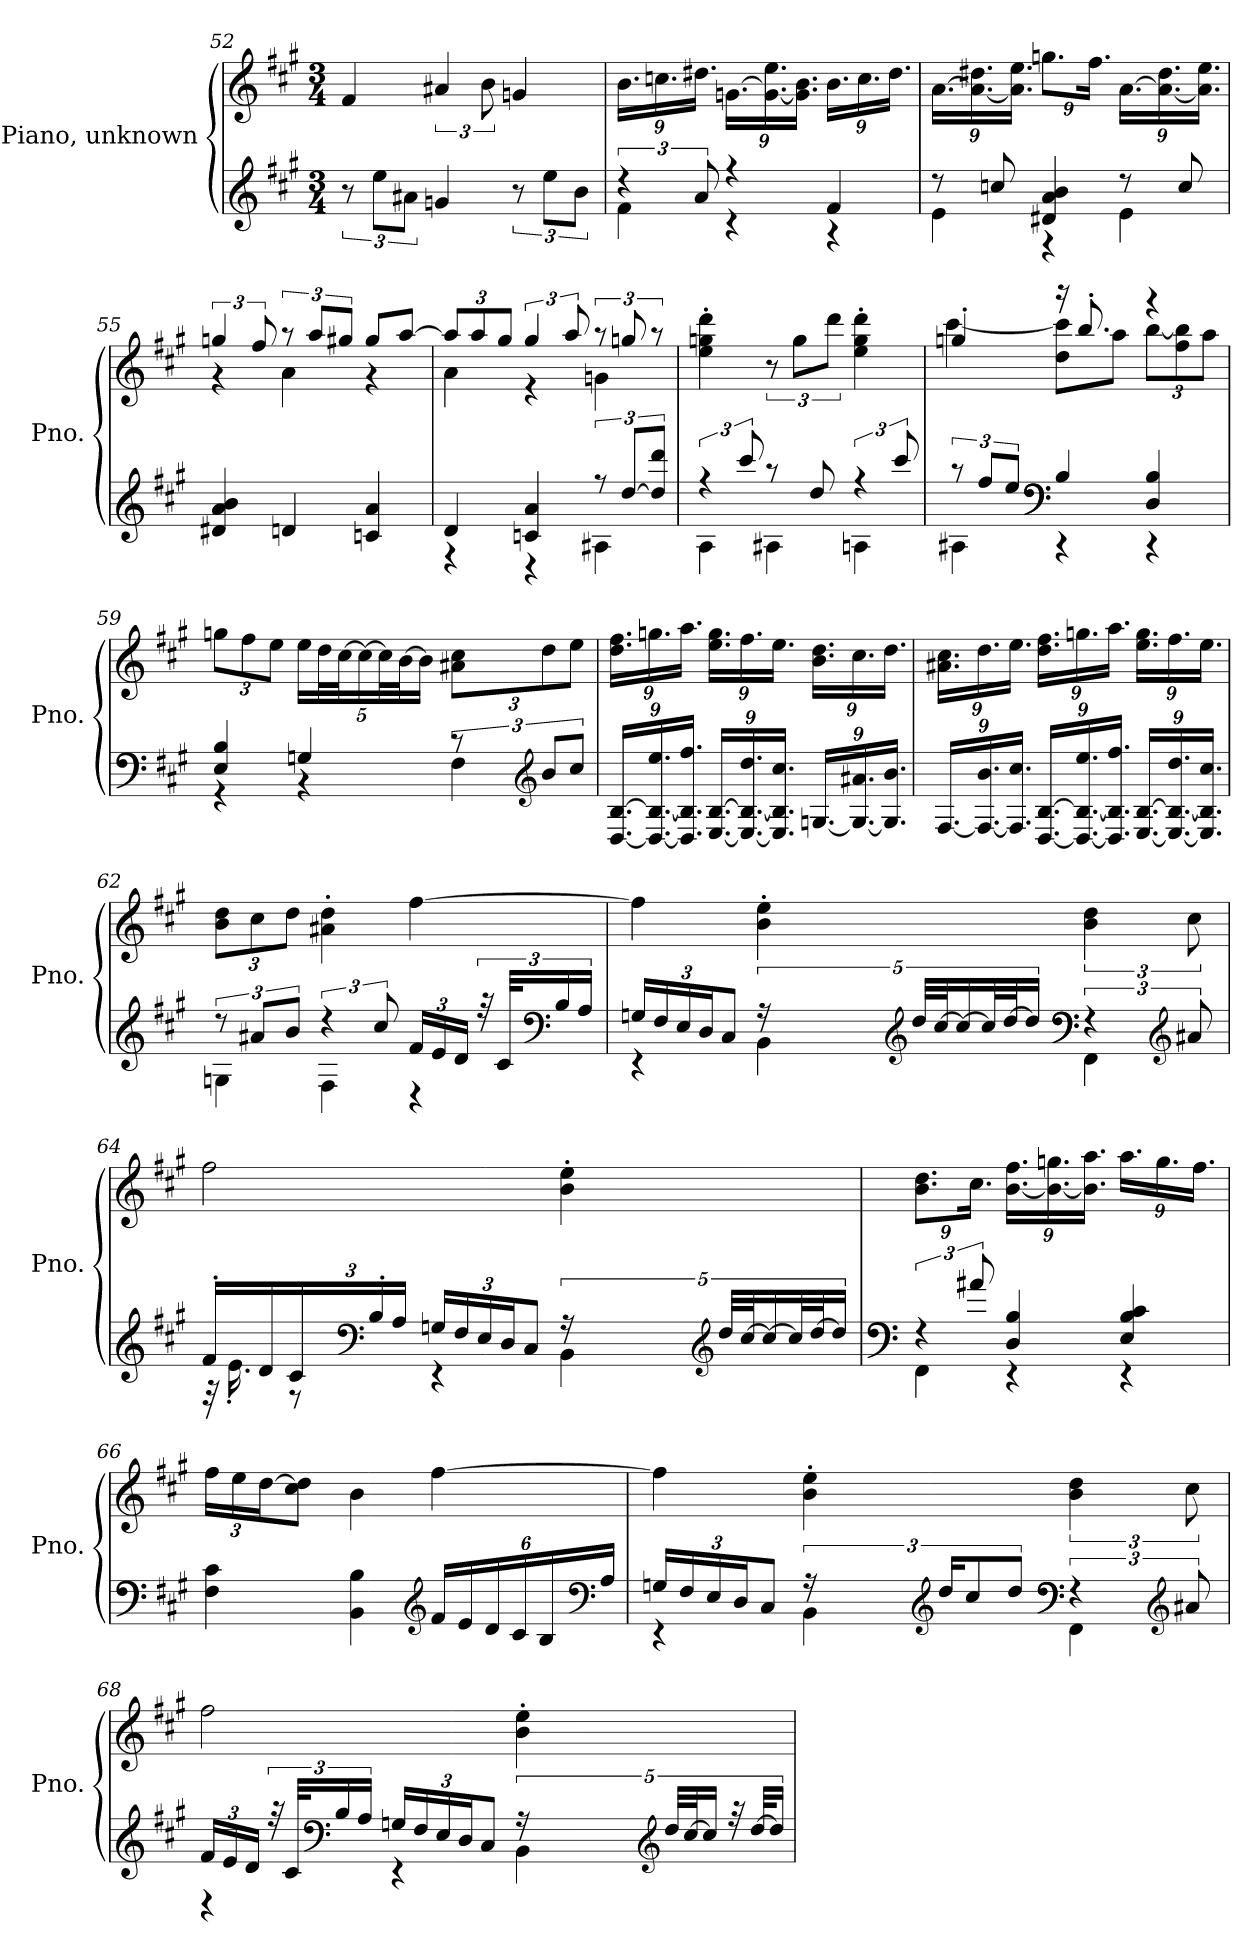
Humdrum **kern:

**kern	**kern
*part1	*part1
*staff2	*staff1
*I"Piano, unknown	*
*I'Pno.	*
*clefG2	*clefG2
*k[f#c#g#]	*k[f#c#g#]
*M3/4	*M3/4
=52	=52
12r	4f#/
12ee\L	.
12a#X\J	.
4gn/	6a#X/
.	12b\
12r	4gn/
12ee\L	.
12b\J	.
!!LO:LB:g=z
=53	=53
*^	*
*	*	*Xbrackettup
6r	4f#\	18.b\LL
.	.	18.ccn\
12a/	.	18.dd#X\JJ
4r	4r	[18.gn\LL
.	.	18.g\_ 18.ee\
.	.	18.g\] 18.b\JJ
4f#/	4r	18.b\LL
.	.	18.cc\
.	.	18.dd#\JJ
=54	=54	=54
8r	4e\	[18.a\LL
.	.	18.a\_ 18.dd#X\
8ccn/	.	.
.	.	18.a\] 18.ee\JJ
4d#X/ 4a/ 4b/	4r	9.ggn\L
.	.	18.ff#\Jk
8r	4e\	[18.a\LL
.	.	18.a\_ 18.dd#\
8cc/	.	.
.	.	18.a\] 18.ee\JJ
*v	*v	*
=55	=55
*	*brackettup
*	*^
4d#X/ 4a/ 4b/	6ggn/	4r
.	12ff#/	.
4dn/	12r	4a\
.	12aa/L	.
.	12gg#X/J	.
4cn/ 4a/	8gg#/L	4r
.	[8aa/J	.
!!LO:LB:g=z	!!
=56	=56	=56
*^	*	*
*	*	*Xbrackettup	*
4d/	4r	12aa/L]	4a\
.	.	12aa/	.
.	.	12gg#/J	.
*	*	*brackettup	*
4cn/ 4a/	4r	6gg#/	4r
.	.	12aa/	.
12r	4A#X\	12r	4gn\
[12dd/L	.	12ggn/	.
12dd/] 12ddd/J	.	12r	.
*	*	*v	*v
=57	=57	=57
6r	4A\	4ee\' 4ggn\' 4ddd\'
12ccc#/	.	.
8r	4A#X\	12r
.	.	12gg\L
8dd/	.	.
.	.	12ddd\J
6r	4An\	4ee\' 4gg\' 4ddd\'
12ccc#/	.	.
=58	=58	=58
*	*	*^
12r	4A#X\	4ggn'/	[4ccc#\
12ff#/L	.	.	.
12ee/J	.	.	.
*clefF4	*	*	*
4B/	4r	16r	8dd\ 8ccc#\]L
.	.	8.bb'/	.
.	.	.	8aa\J
*	*	*	*Xbrackettup
4D/ 4B/	4r	4r	[12bb\L
.	.	.	12ff#\ 12bb\]
.	.	.	12aa\J
*	*	*v	*v
!!LO:PB:g=z
=59	=59	=59
4E/ 4B/	4r	12ggn\L
.	.	12ff#\
.	.	12ee\J
4Gn/	4r	20ee\LL
.	.	40dd\L
.	.	[40cc#\J
.	.	20cc#\_
.	.	40cc#\L]
.	.	[40b\J
.	.	20b\JJ]
12r	4F#\	12a#X\ 12cc#\L
*clefG2	*	*
12b/L	.	12dd\
12cc#/J	.	12ee\J
*v	*v	*
=60	=60
*Xbrackettup	*
[18.D/ [18.B/LL	18.dd\ 18.ff#\LL
18.D/_ 18.B/_ 18.ee/	18.ggn\
18.D/] 18.B/] 18.ff#/JJ	18.aa\JJ
[18.E/ [18.B/LL	18.ee\ 18.gg\LL
18.E/_ 18.B/_ 18.dd/	18.ff#\
18.E/] 18.B/] 18.cc#/JJ	18.ee\JJ
[18.Gn/LL	18.b\ 18.dd\LL
18.G/_ 18.a#X/	18.cc#\
18.G/] 18.b/JJ	18.dd\JJ
!!LO:LB:g=z
=61	=61
[18.F#/LL	18.a#X\ 18.cc#\LL
18.F#/_ 18.b/	18.dd\
18.F#/] 18.cc#/JJ	18.ee\JJ
[18.D/ [18.B/LL	18.dd\ 18.ff#\LL
18.D/_ 18.B/_ 18.ee/	18.ggn\
18.D/] 18.B/] 18.ff#/JJ	18.aa\JJ
[18.E/ [18.B/LL	18.ee\ 18.gg\LL
18.E/_ 18.B/_ 18.dd/	18.ff#\
18.E/] 18.B/] 18.cc#/JJ	18.ee\JJ
=62	=62
*brackettup	*
*^	*
12r	4Gn\	12b\ 12dd\L
12a#X/L	.	12cc#\
12b/J	.	12dd\J
6r	4F#\	4a#X\' 4dd\'
12cc#/	.	.
*Xbrackettup	*	*
24f#/LL	4r	[4ff#\
24e/	.	.
24d/JJ	.	.
*brackettup	*	*
48r	.	.
48c#/KLL	.	.
*clefF4	*	*
24B/	.	.
24A/JJ	.	.
!!LO:LB:g=z
=63	=63	=63
*Xbrackettup	*	*
24Gn/LL	4r	4ff#\]
24F#/	.	.
24E/	.	.
24D/J	.	.
12C#/J	.	.
*brackettup	*	*
20r	4BB\	4b\' 4ee\'
*clefG2	*	*
40dd/LLL	.	.
[40cc#/J	.	.
20cc#/_	.	.
40cc#/L]	.	.
[40dd/J	.	.
20dd/JJ]	.	.
*clefF4	*	*
*	*	*brackettup
6r	4FF#\	6b\ 6dd\
*clefG2	*	*
12a#X/	.	12cc#\
!!LO:LB:g=z
=64	=64	=64
16f#'/LL	32r	2ff#\
.	16.e'\	.
16d/	.	.
*Xbrackettup	*	*
24c#/	8r	.
*clefF4	*	*
24B'/	.	.
24A/JJ	.	.
24Gn/LL	4r	.
24F#/	.	.
24E/	.	.
24D/J	.	.
12C#/J	.	.
*brackettup	*	*
20r	4BB\	4b\' 4ee\'
*clefG2	*	*
40dd/LLL	.	.
[40cc#/J	.	.
20cc#/_	.	.
40cc#/L]	.	.
[40dd/J	.	.
20dd/JJ]	.	.
=65	=65	=65
*clefF4	*	*
*	*	*Xbrackettup
6r	4FF#\	9.b\ 9.dd\L
12a#X/	.	18.cc#\Jk
4D/ 4B/	4r	[18.b\ 18.ff#\LL
.	.	18.b\_ 18.ggn\
.	.	18.b\] 18.aa\JJ
4E/ 4B/ 4c#/	4r	18.aa\LL
.	.	18.gg\
.	.	18.ff#\JJ
*v	*v	*
!!LO:LB:g=z
=66	=66
4F#\ 4c#\	24ff#\LL
.	24ee\
.	[24dd\J
.	8cc#\ 8dd\]J
4BB\ 4B\	4b\
*clefG2	*
*Xbrackettup	*
24f#/LL	[4ff#\
24e/	.
24d/	.
24c#/	.
24B/	.
*clefF4	*
24A/JJ	.
=67	=67
*^	*
24Gn/LL	4r	4ff#\]
24F#/	.	.
24E/	.	.
24D/J	.	.
12C#/J	.	.
*brackettup	*	*
24r	4BB\	4b\' 4ee\'
*clefG2	*	*
24dd/KL	.	.
12cc#/	.	.
12dd/J	.	.
*clefF4	*	*
*	*	*brackettup
6r	4FF#\	6b\ 6dd\
*clefG2	*	*
12a#X/	.	12cc#\
!!LO:LB:g=z
=68	=68	=68
*Xbrackettup	*	*
24f#/LL	4r	2ff#\
24e/	.	.
24d/JJ	.	.
*brackettup	*	*
48r	.	.
48c#/KLL	.	.
*clefF4	*	*
24B/	.	.
24A/JJ	.	.
*Xbrackettup	*	*
24Gn/LL	4r	.
24F#/	.	.
24E/	.	.
24D/J	.	.
12C#/J	.	.
*brackettup	*	*
20r	4BB\	4b\' 4ee\'
*clefG2	*	*
40dd/LLL	.	.
[40cc#/J	.	.
20cc#/JJ]	.	.
40r	.	.
[40dd/KLL	.	.
20dd/JJ]	.	.
*v	*v	*
=	=
*-	*-
